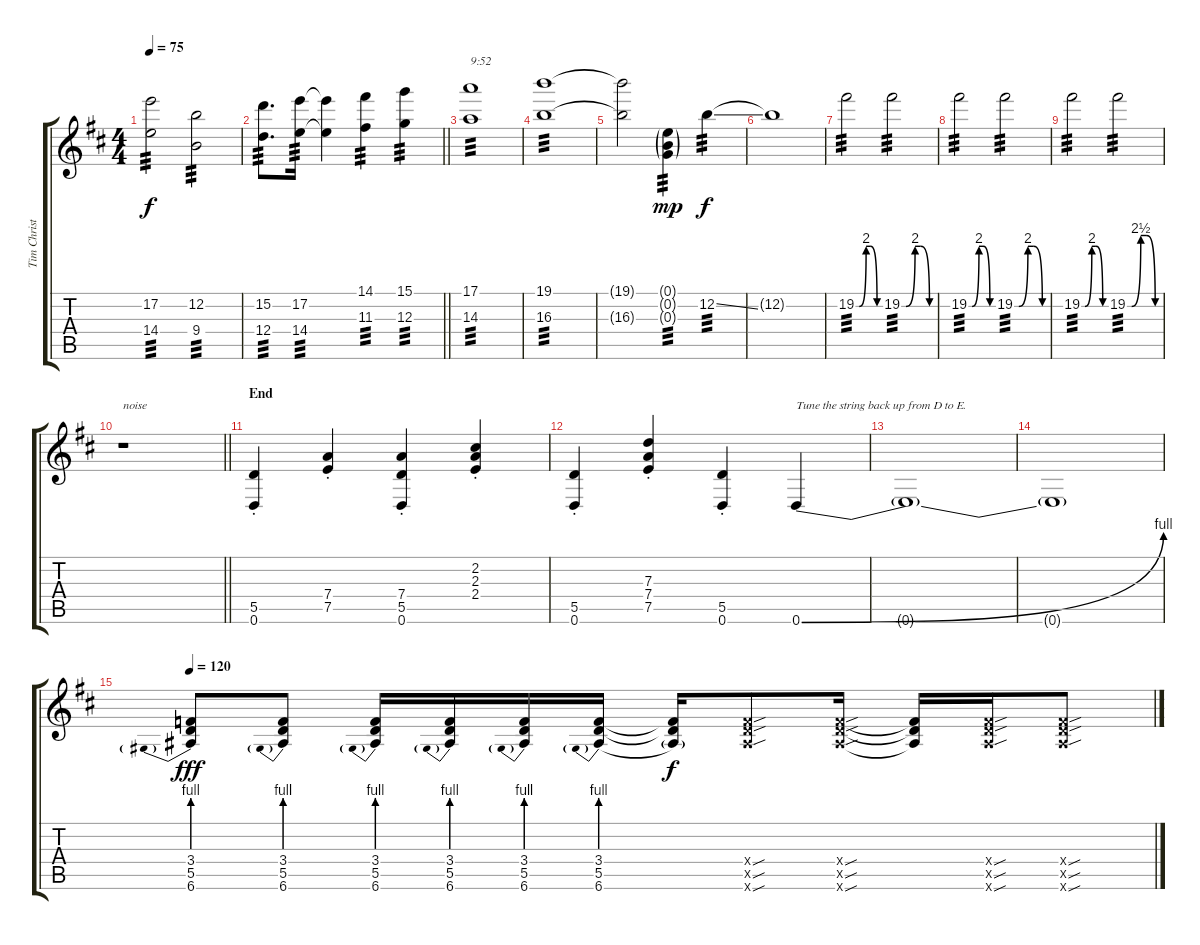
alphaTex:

\track ("Tim Christensen" "Tim Christ") {instrument overdrivenguitar}
\staff {score tabs}
\tuning (E4 B3 G3 D3 A2 D2) {hide}
\ts (4 4)
\tempo 75
\clef g2
\ks d
(17.2 14.4).2{tp 3 dy f} (12.2 9.4).2{tp 3} |
\barLineRight lightlight
(15.2 12.4).8{d tp 3} (17.2 14.4).16{tp 3} (17.2{t} 14.4{t}).4 (14.1 11.3).4{tp 3} (15.1 12.3).4{tp 3} |
(17.1 14.3).1{txt "9:52" tp 3} |
(19.1 16.3).1{tp 3} |
(19.1{t} 16.3{t}).2 (0.1{g} 0.2{g} 0.3{g}).4{tp 3 dy mp} 12.2{ss}.4{tp 3 dy f} |
12.2{t}.1 |
19.2{be (custom 0 0 8 0 25 8 35 8 52 0 60 0)}.2{tp 3} 19.2{be (custom 0 0 8 0 25 8 35 8 52 0 60 0)}.2{tp 3} |
19.2{be (custom 0 0 8 0 25 8 35 8 52 0 60 0)}.2{tp 3} 19.2{be (custom 0 0 8 0 25 8 35 8 52 0 60 0)}.2{tp 3} |
19.2{be (custom 0 0 8 0 25 8 35 8 52 0 60 0)}.2{tp 3} 19.2{be (custom 0 0 8 0 25 10 35 10 52 0 60 0)}.2{tp 3} |
\barLineRight lightlight
r.1{txt "noise"} |
\section ("" "End")
(5.5{st} 0.6{st}).4 (7.4{st} 7.5{st}).4 (7.4{st} 5.5{st} 0.6{st}).4 (2.2{st} 2.3{st} 2.4{st}).4 |
(5.5{st} 0.6{st}).4 (7.3{st} 7.4{st} 7.5{st}).4 (5.5{st} 0.6{st}).4 0.6{be (bend 0 0 60 4)}.4{txt "Tune the string back up from D to E."} |
0.6{t}.1 |
0.6{t}.1 |
\tempo 120
(3.4 5.5 6.6{be (prebend 0 4 60 4)}).8{dy fff volume 0} (3.4 5.5 6.6{be (prebend 0 4 60 4)}).8 (3.4 5.5 6.6{be (prebend 0 4 60 4)}).16 (3.4 5.5 6.6{be (prebend 0 4 60 4)}).16 (3.4 5.5 6.6{be (prebend 0 4 60 4)}).16 (3.4 5.5 6.6{be (prebend 0 4 60 4)}).16 (3.4{t} 5.5{t} 6.6{t}).16{dy f} (3.4{sou x} 5.5{sou x} 8.6{sou x}).8 (3.4{sou x} 5.5{sou x} 8.6{sou x}).16 (3.4{t} 5.5{t} 8.6{t}).16 (3.4{sou x} 5.5{sou x} 8.6{sou x}).16 (3.4{sou x} 5.5{sou x} 8.6{sou x}).8
